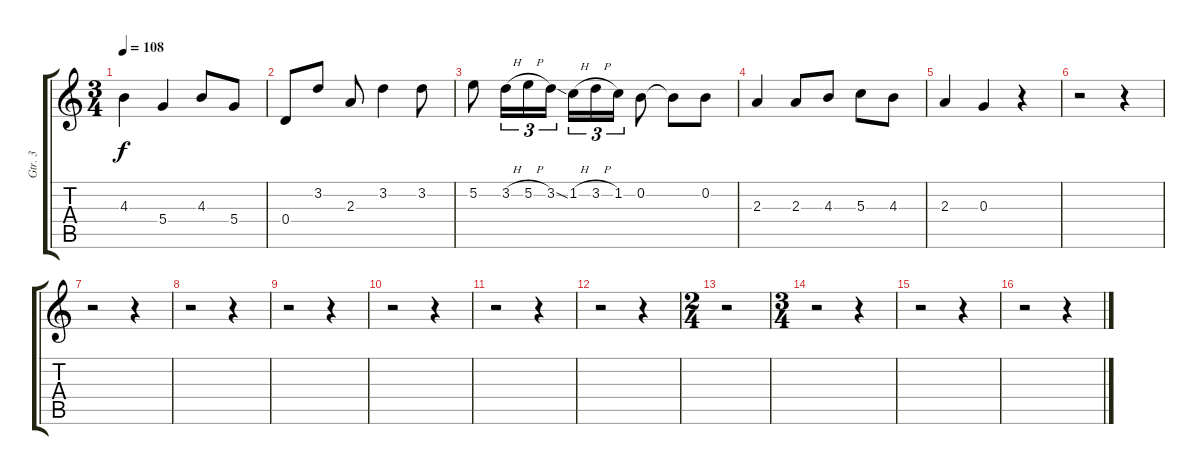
\track ("Gtr. 3" "Gtr. 3") {instrument distortionguitar}
\staff {score tabs}
\tuning (E4 B3 G3 D3 A2 E2) {hide}
\ts (3 4)
\tempo 108
\clef g2
\ks c
4.3.4{dy f} 5.4.4 4.3.8 5.4.8 |
0.4.8 3.2.8 2.3.8 3.2.4 3.2.8 |
5.2.8 3.2{h}.16{tu (3 2)} 5.2{h}.16{tu (3 2)} 3.2{ss}.16{tu (3 2)} 1.2{h}.16{tu (3 2)} 3.2{h}.16{tu (3 2)} 1.2.16{tu (3 2)} 0.2.8 0.2{t}.8 0.2.8 |
2.3.4 2.3.8 4.3.8 5.3.8 4.3.8 |
2.3.4 0.3.4 r.4 |
r.2 r.4 |
r.2 r.4 |
r.2 r.4 |
r.2 r.4 |
r.2 r.4 |
r.2 r.4 |
r.2 r.4 |
\ts (2 4)
r.2 |
\ts (3 4)
r.2 r.4 |
r.2 r.4 |
r.2 r.4
